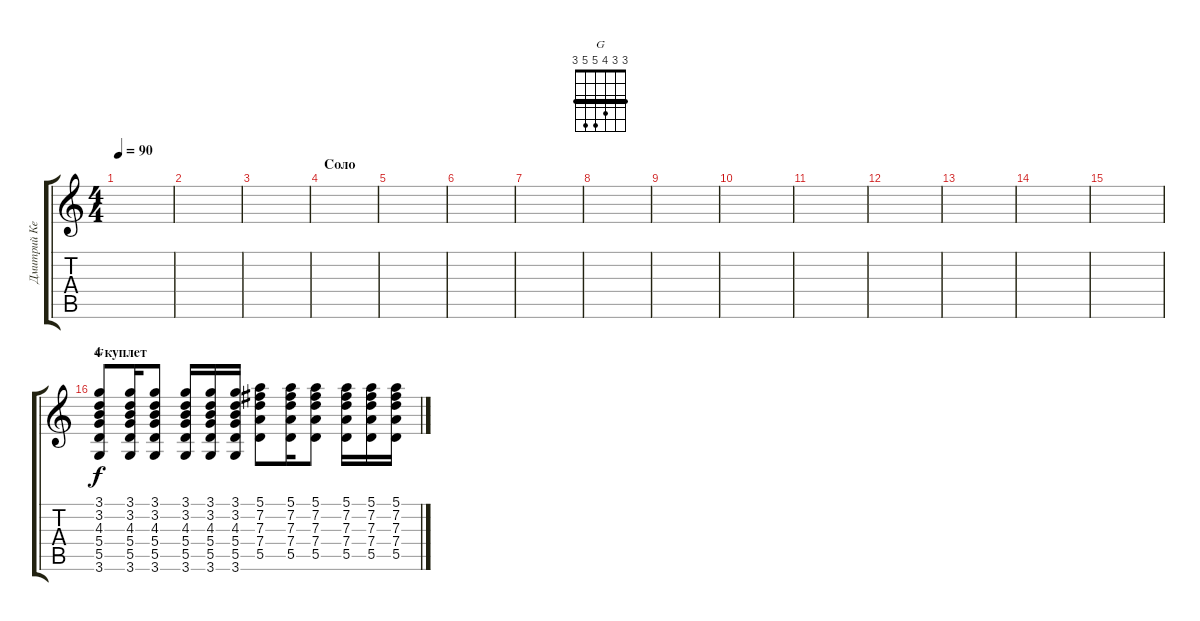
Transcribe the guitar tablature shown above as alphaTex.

\track ("Дмитрий Кежватов (3)" "Дмитрий Ке") {instrument electricguitarclean}
\staff {score tabs}
\tuning (E4 B3 G3 D3 A2 E2) {hide}
\chord ("G" 3 3 4 5 5 3) {barre 3}
\ts (4 4)
\tempo 90
\clef g2
\ks c
|
|
|
\section ("" "Соло")
|
|
|
|
|
|
|
|
|
|
|
|
\section ("" "4 куплет")
(3.1 3.2 4.3 5.4 5.5 3.6).8{ch "G"} (3.1 3.2 4.3 5.4 5.5 3.6).16 (3.1 3.2 4.3 5.4 5.5 3.6).8 (3.1 3.2 4.3 5.4 5.5 3.6).16 (3.1 3.2 4.3 5.4 5.5 3.6).16 (3.1 3.2 4.3 5.4 5.5 3.6).16 (5.1 7.2 7.3 7.4 5.5).8 (5.1 7.2 7.3 7.4 5.5).16 (5.1 7.2 7.3 7.4 5.5).8 (5.1 7.2 7.3 7.4 5.5).16 (5.1 7.2 7.3 7.4 5.5).16 (5.1 7.2 7.3 7.4 5.5).16
